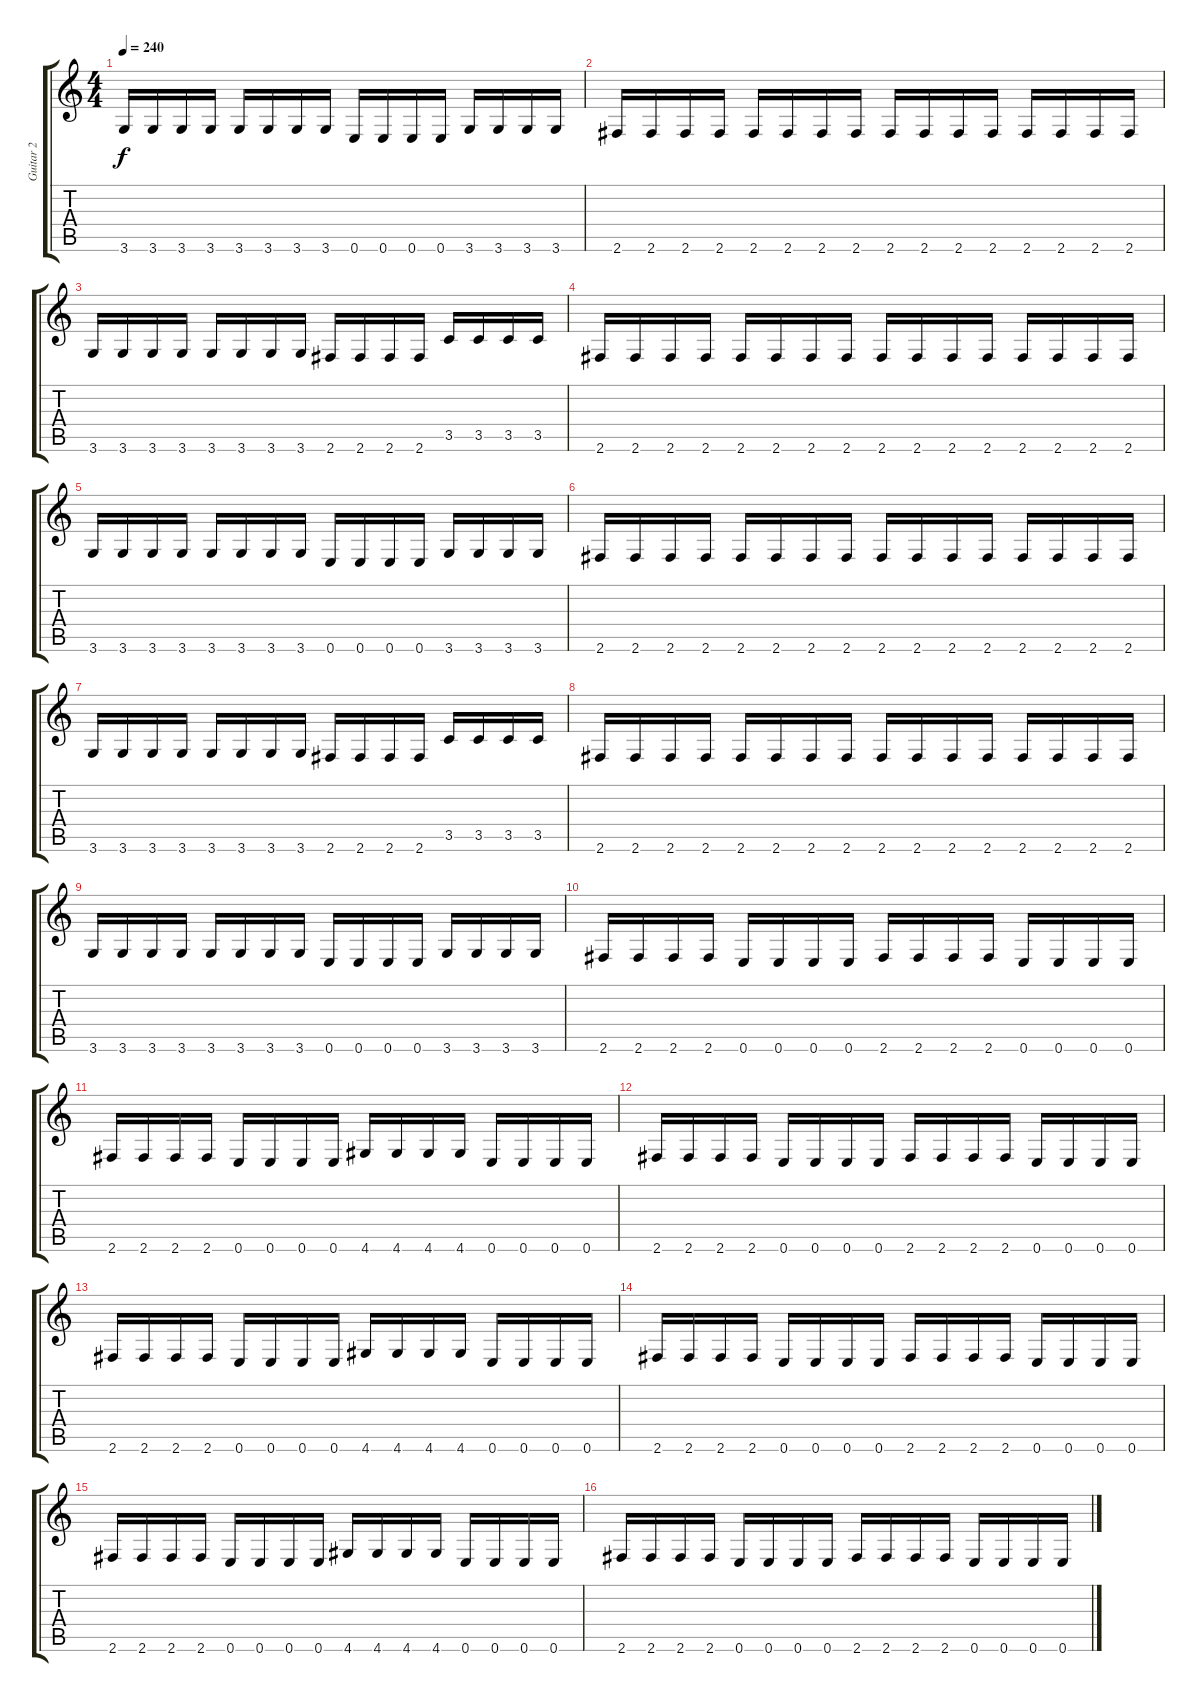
\track ("Guitar 2" "Guitar 2") {instrument distortionguitar}
\staff {score tabs}
\tuning (E4 B3 G3 D3 A2 E2) {hide}
\ts (4 4)
\tempo 240
\clef g2
\ks c
3.6.16{dy f} 3.6.16 3.6.16 3.6.16 3.6.16 3.6.16 3.6.16 3.6.16 0.6.16 0.6.16 0.6.16 0.6.16 3.6.16 3.6.16 3.6.16 3.6.16 |
2.6.16 2.6.16 2.6.16 2.6.16 2.6.16 2.6.16 2.6.16 2.6.16 2.6.16 2.6.16 2.6.16 2.6.16 2.6.16 2.6.16 2.6.16 2.6.16 |
3.6.16 3.6.16 3.6.16 3.6.16 3.6.16 3.6.16 3.6.16 3.6.16 2.6.16 2.6.16 2.6.16 2.6.16 3.5.16 3.5.16 3.5.16 3.5.16 |
2.6.16 2.6.16 2.6.16 2.6.16 2.6.16 2.6.16 2.6.16 2.6.16 2.6.16 2.6.16 2.6.16 2.6.16 2.6.16 2.6.16 2.6.16 2.6.16 |
3.6.16 3.6.16 3.6.16 3.6.16 3.6.16 3.6.16 3.6.16 3.6.16 0.6.16 0.6.16 0.6.16 0.6.16 3.6.16 3.6.16 3.6.16 3.6.16 |
2.6.16 2.6.16 2.6.16 2.6.16 2.6.16 2.6.16 2.6.16 2.6.16 2.6.16 2.6.16 2.6.16 2.6.16 2.6.16 2.6.16 2.6.16 2.6.16 |
3.6.16 3.6.16 3.6.16 3.6.16 3.6.16 3.6.16 3.6.16 3.6.16 2.6.16 2.6.16 2.6.16 2.6.16 3.5.16 3.5.16 3.5.16 3.5.16 |
2.6.16 2.6.16 2.6.16 2.6.16 2.6.16 2.6.16 2.6.16 2.6.16 2.6.16 2.6.16 2.6.16 2.6.16 2.6.16 2.6.16 2.6.16 2.6.16 |
3.6.16 3.6.16 3.6.16 3.6.16 3.6.16 3.6.16 3.6.16 3.6.16 0.6.16 0.6.16 0.6.16 0.6.16 3.6.16 3.6.16 3.6.16 3.6.16 |
2.6.16 2.6.16 2.6.16 2.6.16 0.6.16 0.6.16 0.6.16 0.6.16 2.6.16 2.6.16 2.6.16 2.6.16 0.6.16 0.6.16 0.6.16 0.6.16 |
2.6.16 2.6.16 2.6.16 2.6.16 0.6.16 0.6.16 0.6.16 0.6.16 4.6.16 4.6.16 4.6.16 4.6.16 0.6.16 0.6.16 0.6.16 0.6.16 |
2.6.16 2.6.16 2.6.16 2.6.16 0.6.16 0.6.16 0.6.16 0.6.16 2.6.16 2.6.16 2.6.16 2.6.16 0.6.16 0.6.16 0.6.16 0.6.16 |
2.6.16 2.6.16 2.6.16 2.6.16 0.6.16 0.6.16 0.6.16 0.6.16 4.6.16 4.6.16 4.6.16 4.6.16 0.6.16 0.6.16 0.6.16 0.6.16 |
2.6.16 2.6.16 2.6.16 2.6.16 0.6.16 0.6.16 0.6.16 0.6.16 2.6.16 2.6.16 2.6.16 2.6.16 0.6.16 0.6.16 0.6.16 0.6.16 |
2.6.16 2.6.16 2.6.16 2.6.16 0.6.16 0.6.16 0.6.16 0.6.16 4.6.16 4.6.16 4.6.16 4.6.16 0.6.16 0.6.16 0.6.16 0.6.16 |
2.6.16 2.6.16 2.6.16 2.6.16 0.6.16 0.6.16 0.6.16 0.6.16 2.6.16 2.6.16 2.6.16 2.6.16 0.6.16 0.6.16 0.6.16 0.6.16
